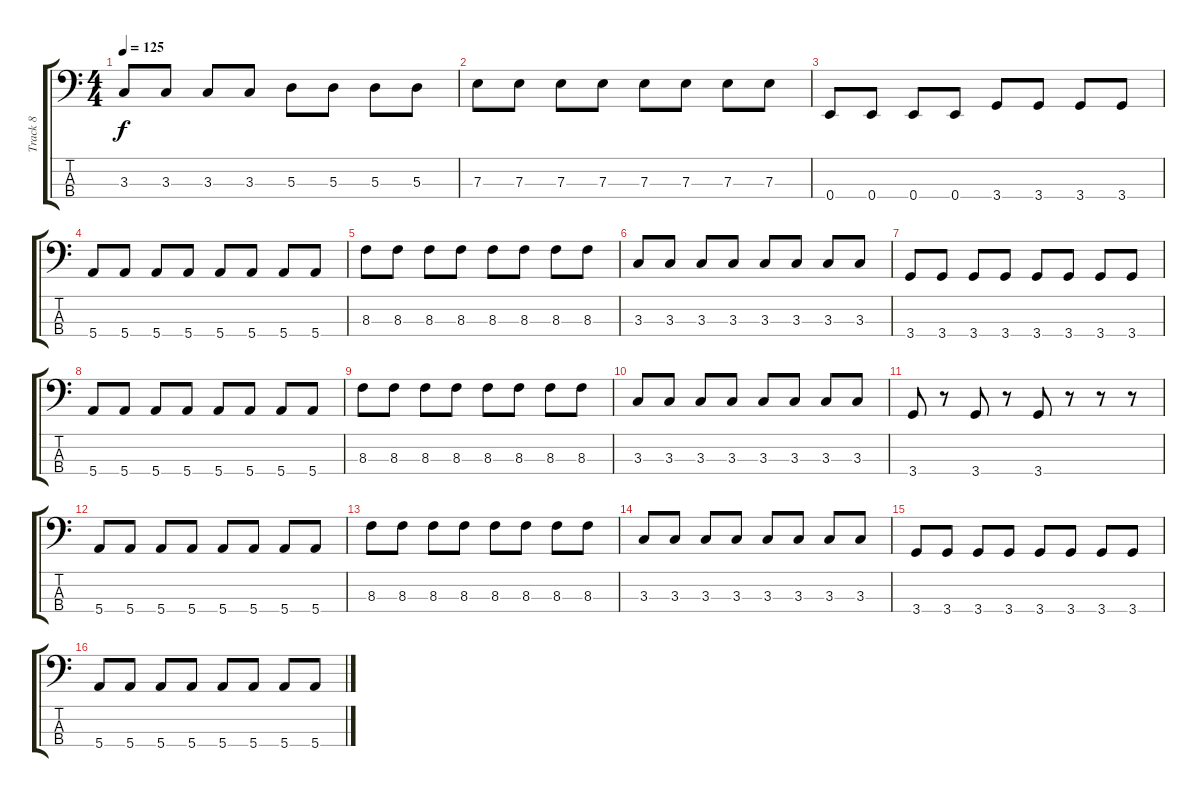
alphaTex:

\track ("Track 8" "Track 8") {instrument electricbasspick}
\staff {score tabs}
\tuning (G2 D2 A1 E1) {hide}
\ts (4 4)
\tempo 125
\clef f4
\ks c
3.3.8{dy f} 3.3.8 3.3.8 3.3.8 5.3.8 5.3.8 5.3.8 5.3.8 |
7.3.8 7.3.8 7.3.8 7.3.8 7.3.8 7.3.8 7.3.8 7.3.8 |
0.4.8 0.4.8 0.4.8 0.4.8 3.4.8 3.4.8 3.4.8 3.4.8 |
5.4.8 5.4.8 5.4.8 5.4.8 5.4.8 5.4.8 5.4.8 5.4.8 |
8.3.8 8.3.8 8.3.8 8.3.8 8.3.8 8.3.8 8.3.8 8.3.8 |
3.3.8 3.3.8 3.3.8 3.3.8 3.3.8 3.3.8 3.3.8 3.3.8 |
3.4.8 3.4.8 3.4.8 3.4.8 3.4.8 3.4.8 3.4.8 3.4.8 |
5.4.8 5.4.8 5.4.8 5.4.8 5.4.8 5.4.8 5.4.8 5.4.8 |
8.3.8 8.3.8 8.3.8 8.3.8 8.3.8 8.3.8 8.3.8 8.3.8 |
3.3.8 3.3.8 3.3.8 3.3.8 3.3.8 3.3.8 3.3.8 3.3.8 |
3.4.8 r.8 3.4.8 r.8 3.4.8 r.8 r.8 r.8 |
5.4.8 5.4.8 5.4.8 5.4.8 5.4.8 5.4.8 5.4.8 5.4.8 |
8.3.8 8.3.8 8.3.8 8.3.8 8.3.8 8.3.8 8.3.8 8.3.8 |
3.3.8 3.3.8 3.3.8 3.3.8 3.3.8 3.3.8 3.3.8 3.3.8 |
3.4.8 3.4.8 3.4.8 3.4.8 3.4.8 3.4.8 3.4.8 3.4.8 |
5.4.8 5.4.8 5.4.8 5.4.8 5.4.8 5.4.8 5.4.8 5.4.8
